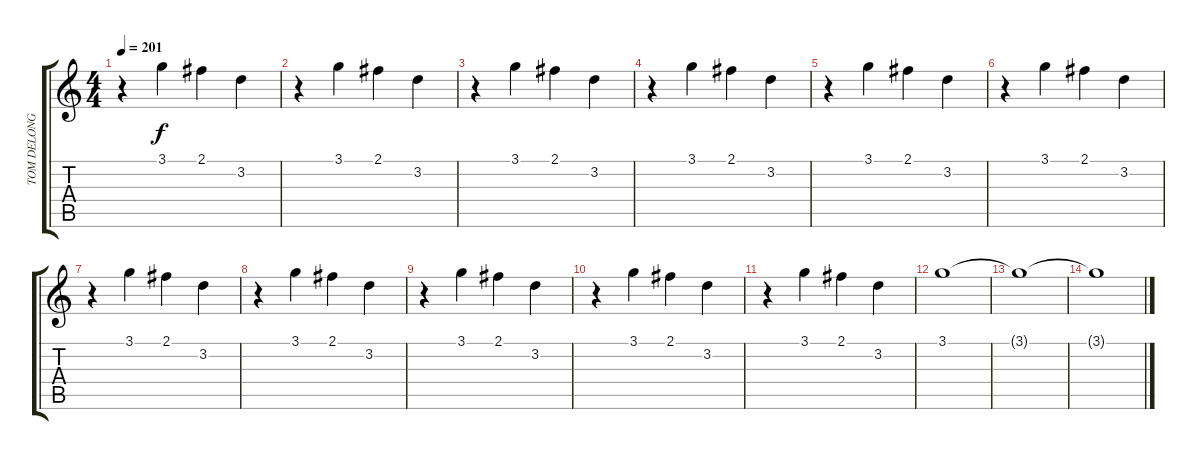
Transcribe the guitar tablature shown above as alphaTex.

\track ("TOM DELONGE" "TOM DELONG") {instrument distortionguitar}
\staff {score tabs}
\tuning (E4 B3 G3 D3 A2 E2) {hide}
\ts (4 4)
\tempo 201
\clef g2
\ks c
r.4{dy f} 3.1.4 2.1.4 3.2.4 |
r.4 3.1.4 2.1.4 3.2.4 |
r.4 3.1.4 2.1.4 3.2.4 |
r.4 3.1.4 2.1.4 3.2.4 |
r.4 3.1.4 2.1.4 3.2.4 |
r.4 3.1.4 2.1.4 3.2.4 |
r.4 3.1.4 2.1.4 3.2.4 |
r.4 3.1.4 2.1.4 3.2.4 |
r.4 3.1.4 2.1.4 3.2.4 |
r.4 3.1.4 2.1.4 3.2.4 |
r.4 3.1.4 2.1.4 3.2.4 |
3.1.1 |
3.1{t}.1 |
3.1{t}.1
